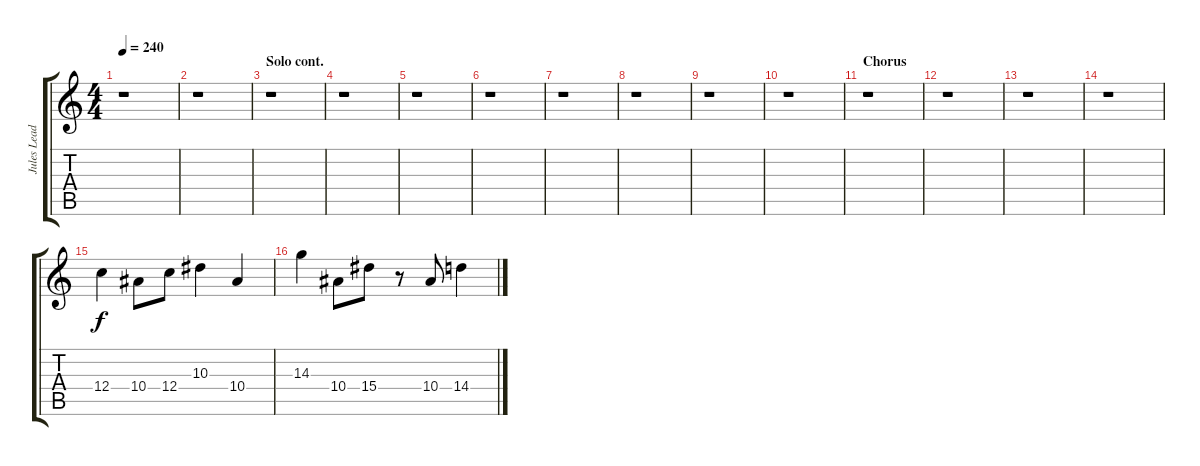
\track ("Jules Lead" "Jules Lead") {instrument overdrivenguitar}
\staff {score tabs}
\tuning (D4 A3 F3 C3 G2 C2) {hide}
\ts (4 4)
\tempo 240
\clef g2
\ks aminor
r.1{dy f} |
r.1 |
\section ("" "Solo cont.")
r.1 |
r.1 |
r.1 |
r.1 |
r.1 |
r.1 |
r.1 |
r.1 |
\section ("" "Chorus")
r.1 |
r.1 |
r.1 |
r.1 |
12.4.4 10.4.8 12.4.8 10.3.4 10.4.4 |
14.3.4 10.4.8 15.4.8 r.8 10.4.8 14.4.4
